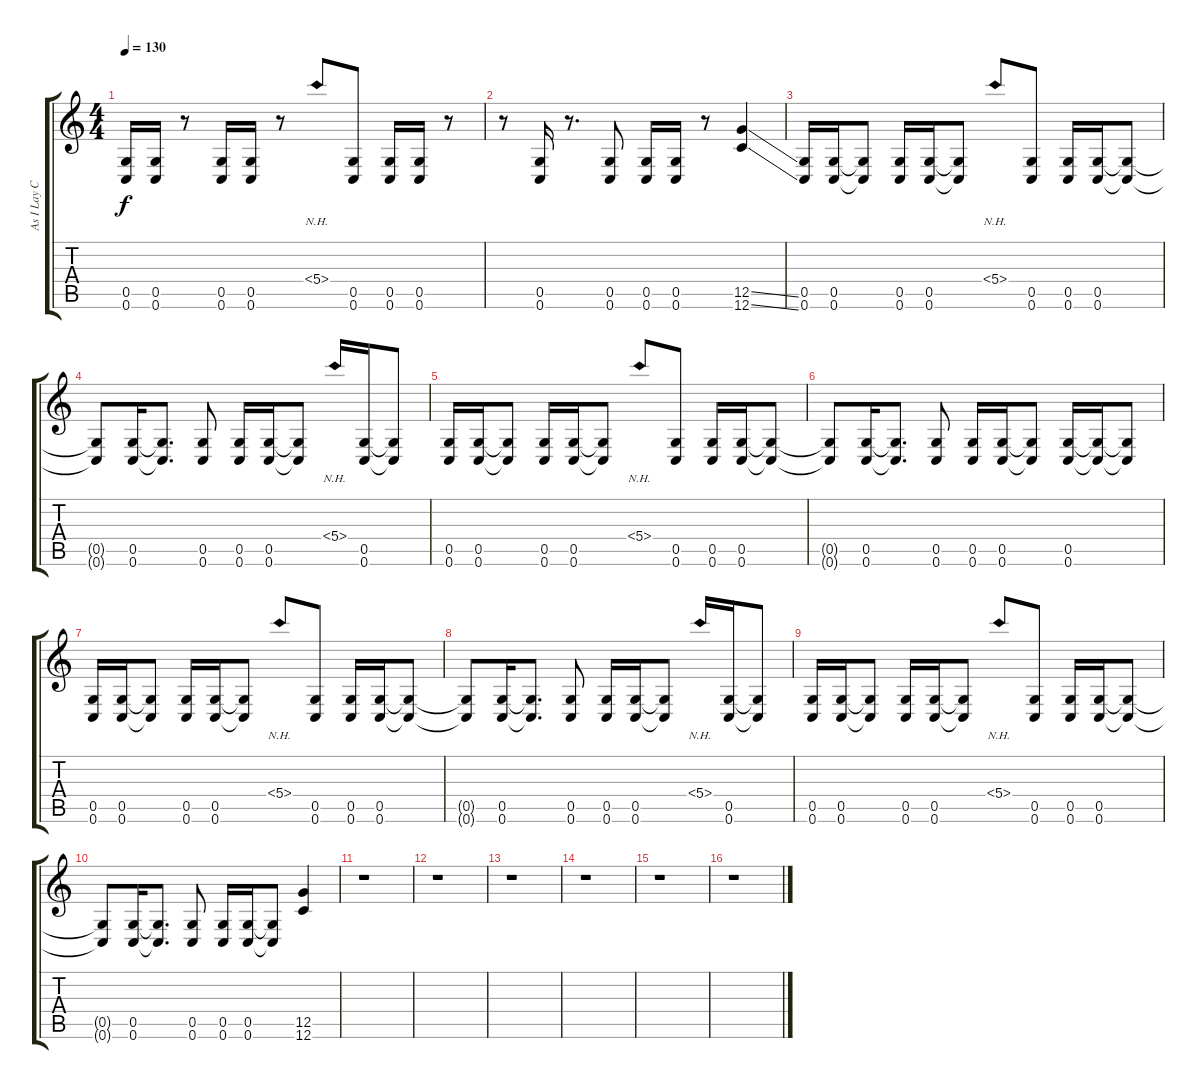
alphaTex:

\track ("As I Lay Curtis" "As I Lay C") {instrument overdrivenguitar}
\staff {score tabs}
\tuning (D4 A3 F3 C3 G2 C2) {hide}
\ts (4 4)
\tempo 130
\clef g2
\ks c
(0.5 0.6).16{dy f} (0.5 0.6).16 r.8 (0.5 0.6).16 (0.5 0.6).16 r.8 5.4{nh}.8 (0.5 0.6).8 (0.5 0.6).16 (0.5 0.6).16 r.8 |
r.8 (0.5 0.6).16 r.8{d} (0.5 0.6).8 (0.5 0.6).16 (0.5 0.6).16 r.8 (12.5{ss} 12.6{ss}).4 |
(0.5 0.6).16 (0.5 0.6).16 (0.5{t} 0.6{t}).8 (0.5 0.6).16 (0.5 0.6).16 (0.5{t} 0.6{t}).8 5.4{nh}.8 (0.5 0.6).8 (0.5 0.6).16 (0.5 0.6).16 (0.5{t} 0.6{t}).8 |
(0.5{t} 0.6{t}).8 (0.5 0.6).16 (0.5{t} 0.6{t}).8{d} (0.5 0.6).8 (0.5 0.6).16 (0.5 0.6).16 (0.5{t} 0.6{t}).8 5.4{nh}.16 (0.5 0.6).16 (0.5{t} 0.6{t}).8 |
(0.5 0.6).16 (0.5 0.6).16 (0.5{t} 0.6{t}).8 (0.5 0.6).16 (0.5 0.6).16 (0.5{t} 0.6{t}).8 5.4{nh}.8 (0.5 0.6).8 (0.5 0.6).16 (0.5 0.6).16 (0.5{t} 0.6{t}).8 |
(0.5{t} 0.6{t}).8 (0.5 0.6).16 (0.5{t} 0.6{t}).8{d} (0.5 0.6).8 (0.5 0.6).16 (0.5 0.6).16 (0.5{t} 0.6{t}).8 (0.5 0.6).16 (0.5{t} 0.6{t}).16 (0.5{t} 0.6{t}).8 |
(0.5 0.6).16 (0.5 0.6).16 (0.5{t} 0.6{t}).8 (0.5 0.6).16 (0.5 0.6).16 (0.5{t} 0.6{t}).8 5.4{nh}.8 (0.5 0.6).8 (0.5 0.6).16 (0.5 0.6).16 (0.5{t} 0.6{t}).8 |
(0.5{t} 0.6{t}).8 (0.5 0.6).16 (0.5{t} 0.6{t}).8{d} (0.5 0.6).8 (0.5 0.6).16 (0.5 0.6).16 (0.5{t} 0.6{t}).8 5.4{nh}.16 (0.5 0.6).16 (0.5{t} 0.6{t}).8 |
(0.5 0.6).16 (0.5 0.6).16 (0.5{t} 0.6{t}).8 (0.5 0.6).16 (0.5 0.6).16 (0.5{t} 0.6{t}).8 5.4{nh}.8 (0.5 0.6).8 (0.5 0.6).16 (0.5 0.6).16 (0.5{t} 0.6{t}).8 |
(0.5{t} 0.6{t}).8 (0.5 0.6).16 (0.5{t} 0.6{t}).8{d} (0.5 0.6).8 (0.5 0.6).16 (0.5 0.6).16 (0.5{t} 0.6{t}).8 (12.5 12.6).4 |
r.1 |
r.1 |
r.1 |
r.1 |
r.1 |
r.1
